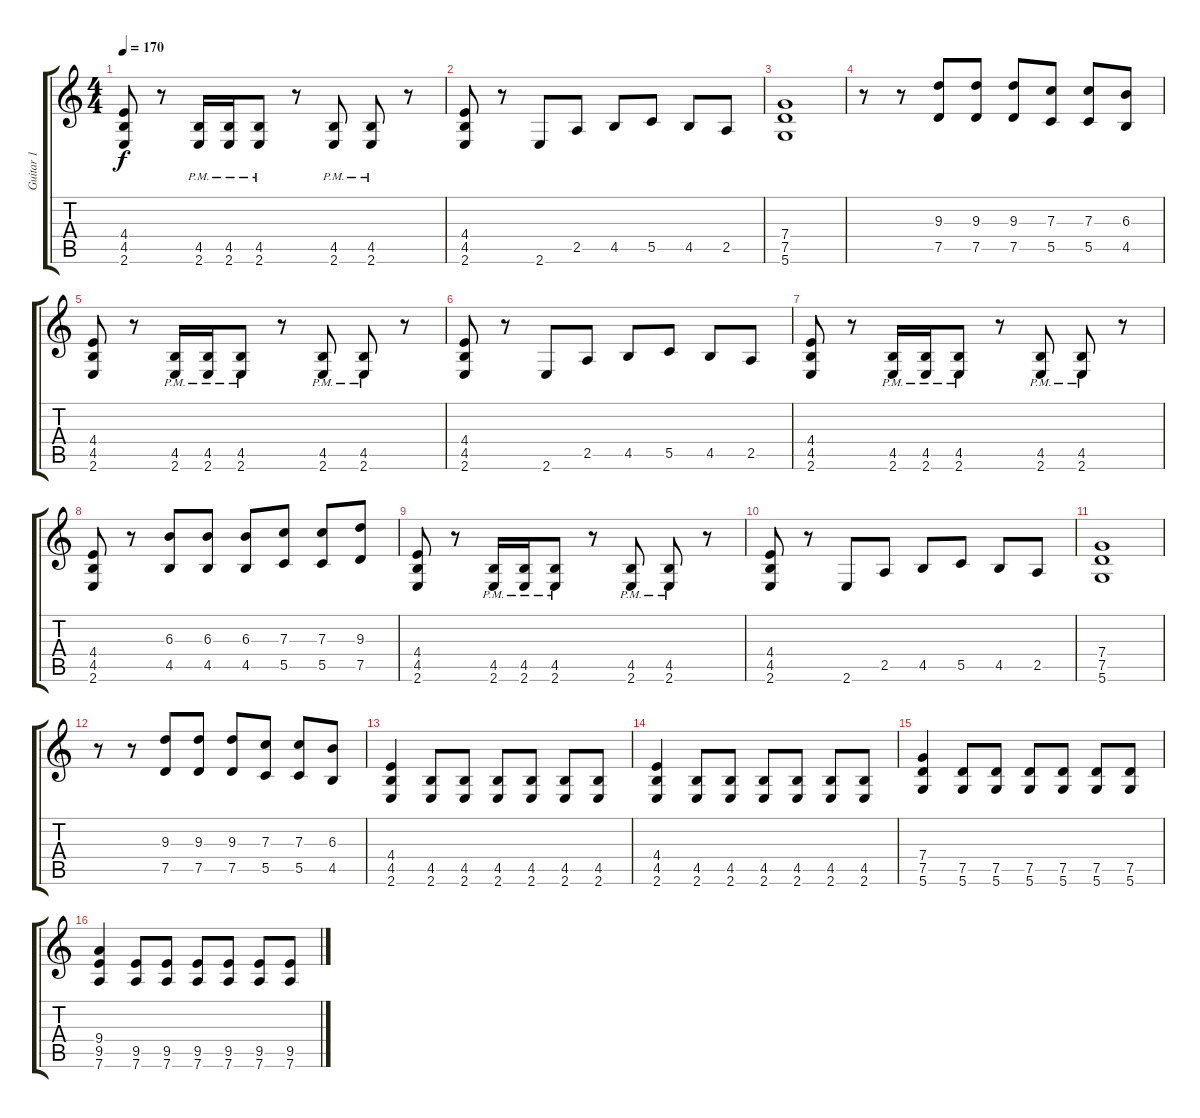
\track ("Guitar 1" "Guitar 1") {instrument overdrivenguitar}
\staff {score tabs}
\tuning (D4 A3 F3 C3 G2 D2) {hide}
\ts (4 4)
\tempo 170
\clef g2
\ks c
(4.4 4.5 2.6).8{dy f} r.8 (4.5{pm} 2.6{pm}).16 (4.5{pm} 2.6{pm}).16 (4.5{pm} 2.6{pm}).8 r.8 (4.5{pm} 2.6{pm}).8 (4.5{pm} 2.6{pm}).8 r.8 |
(4.4 4.5 2.6).8 r.8 2.6.8 2.5.8 4.5.8 5.5.8 4.5.8 2.5.8 |
(7.4 7.5 5.6).1 |
r.8 r.8 (9.3 7.5).8 (9.3 7.5).8 (9.3 7.5).8 (7.3 5.5).8 (7.3 5.5).8 (6.3 4.5).8 |
(4.4 4.5 2.6).8 r.8 (4.5{pm} 2.6{pm}).16 (4.5{pm} 2.6{pm}).16 (4.5{pm} 2.6{pm}).8 r.8 (4.5{pm} 2.6{pm}).8 (4.5{pm} 2.6{pm}).8 r.8 |
(4.4 4.5 2.6).8 r.8 2.6.8 2.5.8 4.5.8 5.5.8 4.5.8 2.5.8 |
(4.4 4.5 2.6).8 r.8 (4.5{pm} 2.6{pm}).16 (4.5{pm} 2.6{pm}).16 (4.5{pm} 2.6{pm}).8 r.8 (4.5{pm} 2.6{pm}).8 (4.5{pm} 2.6{pm}).8 r.8 |
(4.4 4.5 2.6).8 r.8 (6.3 4.5).8 (6.3 4.5).8 (6.3 4.5).8 (7.3 5.5).8 (7.3 5.5).8 (9.3 7.5).8 |
(4.4 4.5 2.6).8 r.8 (4.5{pm} 2.6{pm}).16 (4.5{pm} 2.6{pm}).16 (4.5{pm} 2.6{pm}).8 r.8 (4.5{pm} 2.6{pm}).8 (4.5{pm} 2.6{pm}).8 r.8 |
(4.4 4.5 2.6).8 r.8 2.6.8 2.5.8 4.5.8 5.5.8 4.5.8 2.5.8 |
(7.4 7.5 5.6).1 |
r.8 r.8 (9.3 7.5).8 (9.3 7.5).8 (9.3 7.5).8 (7.3 5.5).8 (7.3 5.5).8 (6.3 4.5).8 |
(4.4 4.5 2.6).4 (4.5 2.6).8 (4.5 2.6).8 (4.5 2.6).8 (4.5 2.6).8 (4.5 2.6).8 (4.5 2.6).8 |
(4.4 4.5 2.6).4 (4.5 2.6).8 (4.5 2.6).8 (4.5 2.6).8 (4.5 2.6).8 (4.5 2.6).8 (4.5 2.6).8 |
(7.4 7.5 5.6).4 (7.5 5.6).8 (7.5 5.6).8 (7.5 5.6).8 (7.5 5.6).8 (7.5 5.6).8 (7.5 5.6).8 |
(9.4 9.5 7.6).4 (9.5 7.6).8 (9.5 7.6).8 (9.5 7.6).8 (9.5 7.6).8 (9.5 7.6).8 (9.5 7.6).8
